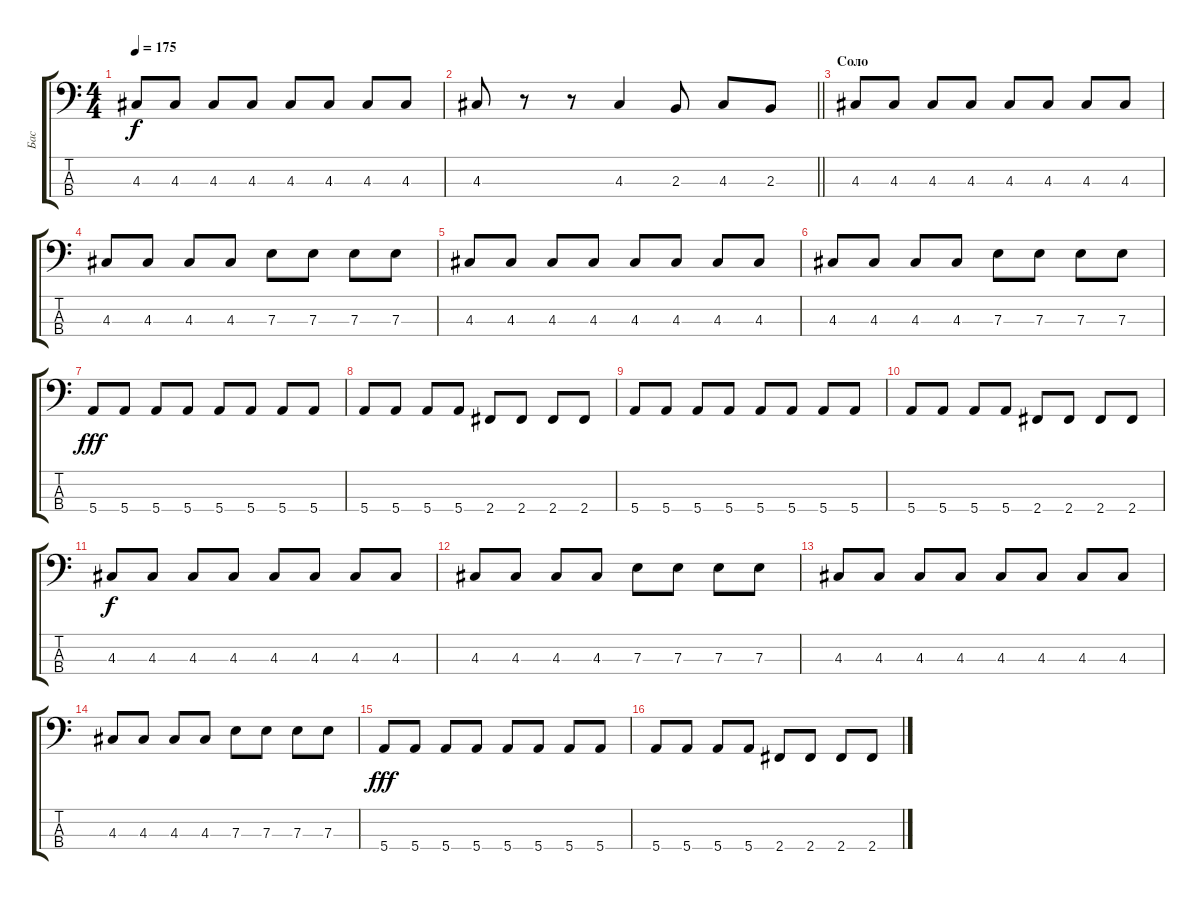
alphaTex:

\track ("Бас" "Бас") {instrument electricbassfinger}
\staff {score tabs}
\tuning (G2 D2 A1 E1) {hide}
\ts (4 4)
\tempo 175
\clef f4
\ks c
4.3.8{dy f} 4.3.8 4.3.8 4.3.8 4.3.8 4.3.8 4.3.8 4.3.8 |
\barLineRight lightlight
4.3.8 r.8 r.8 4.3.4 2.3.8 4.3.8 2.3.8 |
\section ("" "Соло")
4.3.8 4.3.8 4.3.8 4.3.8 4.3.8 4.3.8 4.3.8 4.3.8 |
4.3.8 4.3.8 4.3.8 4.3.8 7.3.8 7.3.8 7.3.8 7.3.8 |
4.3.8 4.3.8 4.3.8 4.3.8 4.3.8 4.3.8 4.3.8 4.3.8 |
4.3.8 4.3.8 4.3.8 4.3.8 7.3.8 7.3.8 7.3.8 7.3.8 |
5.4.8{dy fff} 5.4.8 5.4.8 5.4.8 5.4.8 5.4.8 5.4.8 5.4.8 |
5.4.8 5.4.8 5.4.8 5.4.8 2.4.8 2.4.8 2.4.8 2.4.8 |
5.4.8 5.4.8 5.4.8 5.4.8 5.4.8 5.4.8 5.4.8 5.4.8 |
5.4.8 5.4.8 5.4.8 5.4.8 2.4.8 2.4.8 2.4.8 2.4.8 |
4.3.8{dy f} 4.3.8 4.3.8 4.3.8 4.3.8 4.3.8 4.3.8 4.3.8 |
4.3.8 4.3.8 4.3.8 4.3.8 7.3.8 7.3.8 7.3.8 7.3.8 |
4.3.8 4.3.8 4.3.8 4.3.8 4.3.8 4.3.8 4.3.8 4.3.8 |
4.3.8 4.3.8 4.3.8 4.3.8 7.3.8 7.3.8 7.3.8 7.3.8 |
5.4.8{dy fff} 5.4.8 5.4.8 5.4.8 5.4.8 5.4.8 5.4.8 5.4.8 |
5.4.8 5.4.8 5.4.8 5.4.8 2.4.8 2.4.8 2.4.8 2.4.8
